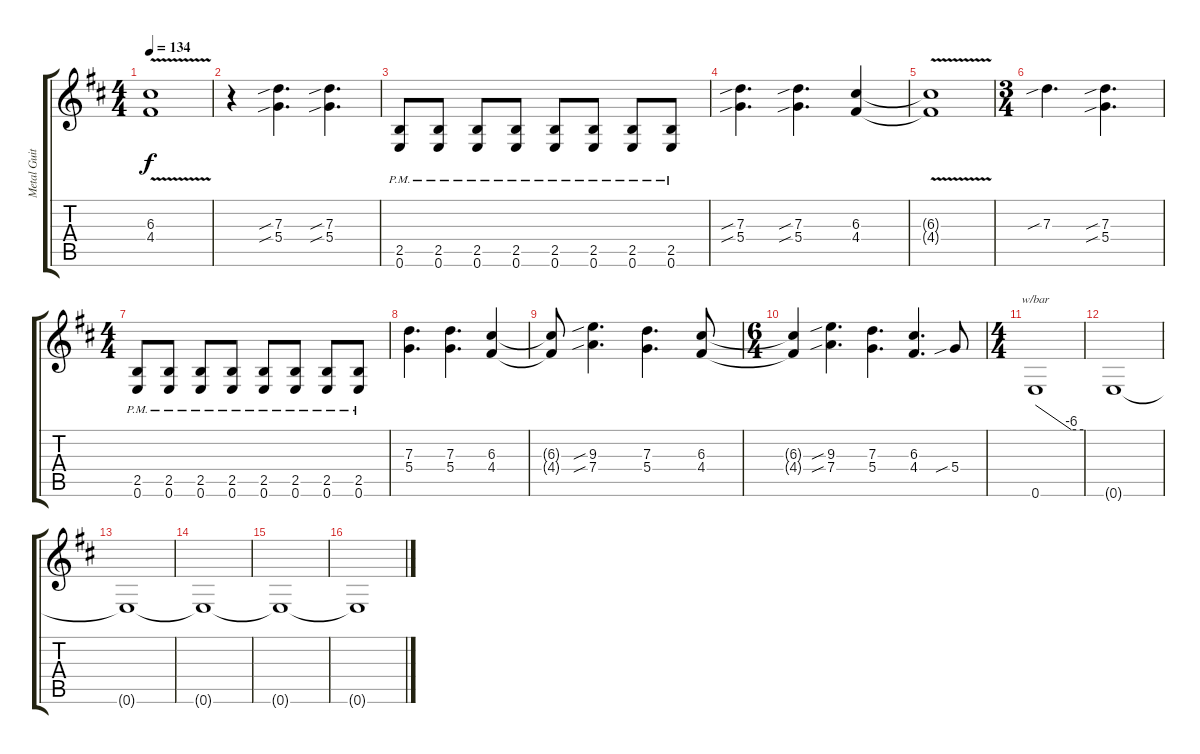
\track ("Metal Guitar 1" "Metal Guit") {instrument distortionguitar}
\staff {score tabs}
\tuning (E4 B3 G3 D3 A2 E2) {hide}
\ts (4 4)
\tempo 134
\clef g2
\ks d
(6.3{v} 4.4{v}).1{dy f} |
r.4 (7.3{sib} 5.4{sib}).4{d} (7.3{sib} 5.4{sib}).4{d} |
(2.5{pm} 0.6{pm}).8 (2.5{pm} 0.6{pm}).8 (2.5{pm} 0.6{pm}).8 (2.5{pm} 0.6{pm}).8 (2.5{pm} 0.6{pm}).8 (2.5{pm} 0.6{pm}).8 (2.5{pm} 0.6{pm}).8 (2.5{pm} 0.6{pm}).8 |
(7.3{sib} 5.4{sib}).4{d} (7.3{sib} 5.4{sib}).4{d} (6.3 4.4).4 |
(6.3{v t} 4.4{v t}).1 |
\ts (3 4)
7.3{sib}.4{d} (7.3{sib} 5.4{sib}).4{d} |
\ts (4 4)
(2.5{pm} 0.6{pm}).8 (2.5{pm} 0.6{pm}).8 (2.5{pm} 0.6{pm}).8 (2.5{pm} 0.6{pm}).8 (2.5{pm} 0.6{pm}).8 (2.5{pm} 0.6{pm}).8 (2.5{pm} 0.6{pm}).8 (2.5{pm} 0.6{pm}).8 |
(7.3 5.4).4{d} (7.3 5.4).4{d} (6.3 4.4).4 |
(6.3{t} 4.4{t}).8 (9.3{sib} 7.4{sib}).4{d} (7.3 5.4).4{d} (6.3 4.4).8 |
\ts (6 4)
(6.3{t} 4.4{t}).4 (9.3{sib} 7.4{sib}).4{d} (7.3 5.4).4{d} (6.3 4.4).4{d} 5.4{sib}.8 |
\ts (4 4)
0.6.1{tbe (custom default 0 0 45 -24 60 -24)} |
0.6{t}.1 |
0.6{t}.1 |
0.6{t}.1 |
0.6{t}.1 |
0.6{t}.1
